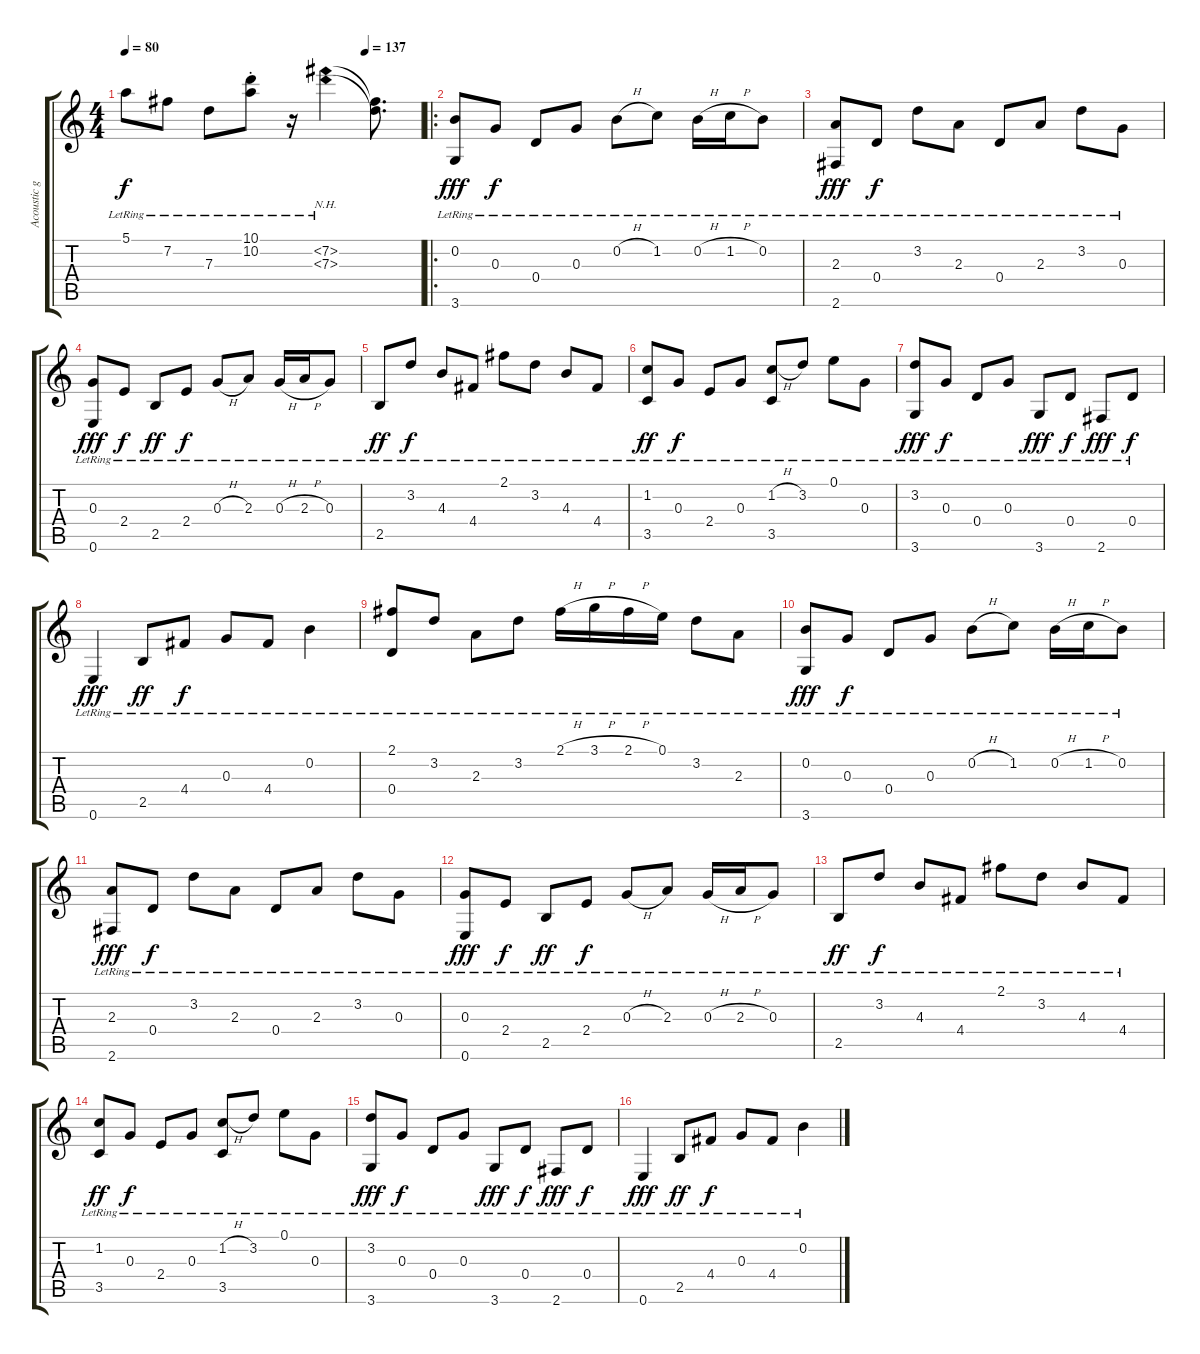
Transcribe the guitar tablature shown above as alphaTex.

\track ("Acoustic guitar" "Acoustic g") {instrument acousticguitarsteel}
\staff {score tabs}
\tuning (E4 B3 G3 D3 A2 E2) {hide}
\ts (4 4)
\tempo 80
\tempo (137 0.8125)
\clef g2
\ks c
5.1{lr}.8{dy f} 7.2{lr}.8 7.3{lr}.8 (10.1{lr} 10.2{st lr}).8 r.16 (7.2{nh lr} 7.3{nh lr}).4 (7.2{t} 7.3{t}).8{d} |
\ro
(0.2{lr} 3.6{lr}).8{dy fff} 0.3{lr}.8{dy f} 0.4{lr}.8 0.3{lr}.8 0.2{h lr}.8 1.2{lr}.8 0.2{h lr}.16 1.2{h lr}.16 0.2{lr}.8 |
(2.3{lr} 2.6{lr}).8{dy fff} 0.4{lr}.8{dy f} 3.2{lr}.8 2.3{lr}.8 0.4{lr}.8 2.3{lr}.8 3.2{lr}.8 0.3{lr}.8 |
(0.3{lr} 0.6{lr}).8{dy fff} 2.4{lr}.8{dy f} 2.5{lr}.8{dy ff} 2.4{lr}.8{dy f} 0.3{h lr}.8 2.3{lr}.8 0.3{h lr}.16 2.3{h lr}.16 0.3{lr}.8 |
2.5{lr}.8{dy ff} 3.2{lr}.8{dy f} 4.3{lr}.8 4.4{lr}.8 2.1{lr}.8 3.2{lr}.8 4.3{lr}.8 4.4{lr}.8 |
(1.2{lr} 3.5{lr}).8{dy ff} 0.3{lr}.8{dy f} 2.4{lr}.8 0.3{lr}.8 (1.2{h lr} 3.5{lr}).8 3.2{lr}.8 0.1{lr}.8 0.3{lr}.8 |
(3.2{lr} 3.6{lr}).8{dy fff} 0.3{lr}.8{dy f} 0.4{lr}.8 0.3{lr}.8 3.6{lr}.8{dy fff} 0.4{lr}.8{dy f} 2.6{lr}.8{dy fff} 0.4{lr}.8{dy f} |
0.6{lr}.4{dy fff} 2.5{lr}.8{dy ff} 4.4{lr}.8{dy f} 0.3{lr}.8 4.4{lr}.8 0.2{lr}.4 |
(2.1{lr} 0.4{lr}).8 3.2{lr}.8 2.3{lr}.8 3.2{lr}.8 2.1{h lr}.16 3.1{h lr}.16 2.1{h lr}.16 0.1{lr}.16 3.2{lr}.8 2.3{lr}.8 |
(0.2{lr} 3.6{lr}).8{dy fff} 0.3{lr}.8{dy f} 0.4{lr}.8 0.3{lr}.8 0.2{h lr}.8 1.2{lr}.8 0.2{h lr}.16 1.2{h lr}.16 0.2{lr}.8 |
(2.3{lr} 2.6{lr}).8{dy fff} 0.4{lr}.8{dy f} 3.2{lr}.8 2.3{lr}.8 0.4{lr}.8 2.3{lr}.8 3.2{lr}.8 0.3{lr}.8 |
(0.3{lr} 0.6{lr}).8{dy fff} 2.4{lr}.8{dy f} 2.5{lr}.8{dy ff} 2.4{lr}.8{dy f} 0.3{h lr}.8 2.3{lr}.8 0.3{h lr}.16 2.3{h lr}.16 0.3{lr}.8 |
2.5{lr}.8{dy ff} 3.2{lr}.8{dy f} 4.3{lr}.8 4.4{lr}.8 2.1{lr}.8 3.2{lr}.8 4.3{lr}.8 4.4{lr}.8 |
(1.2{lr} 3.5{lr}).8{dy ff} 0.3{lr}.8{dy f} 2.4{lr}.8 0.3{lr}.8 (1.2{h lr} 3.5{lr}).8 3.2{lr}.8 0.1{lr}.8 0.3{lr}.8 |
(3.2{lr} 3.6{lr}).8{dy fff} 0.3{lr}.8{dy f} 0.4{lr}.8 0.3{lr}.8 3.6{lr}.8{dy fff} 0.4{lr}.8{dy f} 2.6{lr}.8{dy fff} 0.4{lr}.8{dy f} |
0.6{lr}.4{dy fff} 2.5{lr}.8{dy ff} 4.4{lr}.8{dy f} 0.3{lr}.8 4.4{lr}.8 0.2{lr}.4
